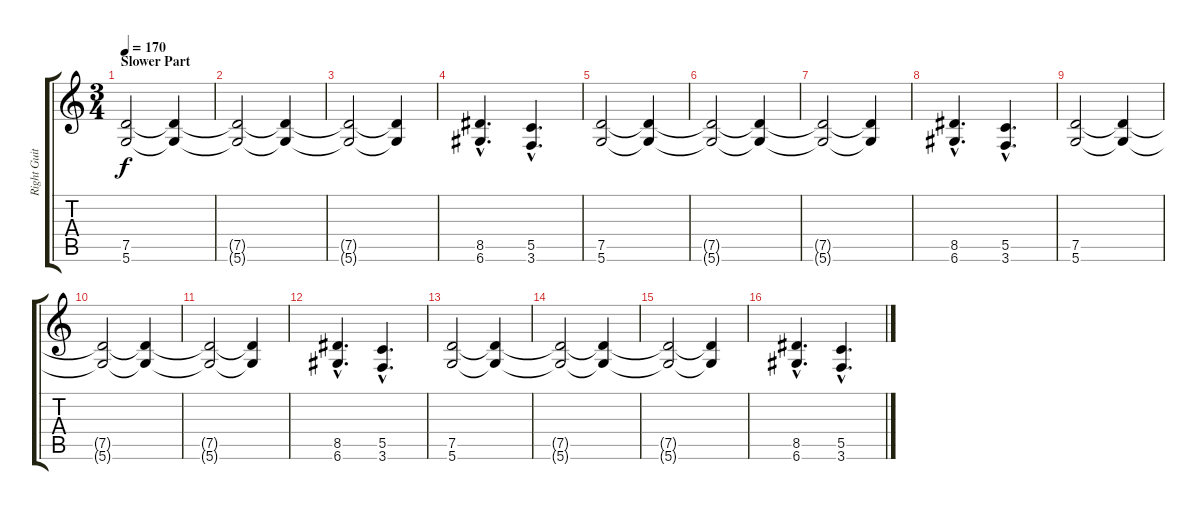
\track ("Right Guitar" "Right Guit") {instrument distortionguitar}
\staff {score tabs}
\tuning (D4 A3 F3 C3 G2 D2) {hide}
\ts (3 4)
\section ("" "Slower Part")
\tempo 170
\clef g2
\ks c
(7.5 5.6).2{dy f} (7.5{t} 5.6{t}).4 |
(7.5{t} 5.6{t}).2 (7.5{t} 5.6{t}).4 |
(7.5{t} 5.6{t}).2 (7.5{t} 5.6{t}).4 |
(8.5{hac} 6.6{hac}).4{d} (5.5{hac} 3.6{hac}).4{d} |
(7.5 5.6).2 (7.5{t} 5.6{t}).4 |
(7.5{t} 5.6{t}).2 (7.5{t} 5.6{t}).4 |
(7.5{t} 5.6{t}).2 (7.5{t} 5.6{t}).4 |
(8.5{hac} 6.6{hac}).4{d} (5.5{hac} 3.6{hac}).4{d} |
(7.5 5.6).2 (7.5{t} 5.6{t}).4 |
(7.5{t} 5.6{t}).2 (7.5{t} 5.6{t}).4 |
(7.5{t} 5.6{t}).2 (7.5{t} 5.6{t}).4 |
(8.5{hac} 6.6{hac}).4{d} (5.5{hac} 3.6{hac}).4{d} |
(7.5 5.6).2 (7.5{t} 5.6{t}).4 |
(7.5{t} 5.6{t}).2 (7.5{t} 5.6{t}).4 |
(7.5{t} 5.6{t}).2 (7.5{t} 5.6{t}).4 |
(8.5{hac} 6.6{hac}).4{d} (5.5{hac} 3.6{hac}).4{d}
